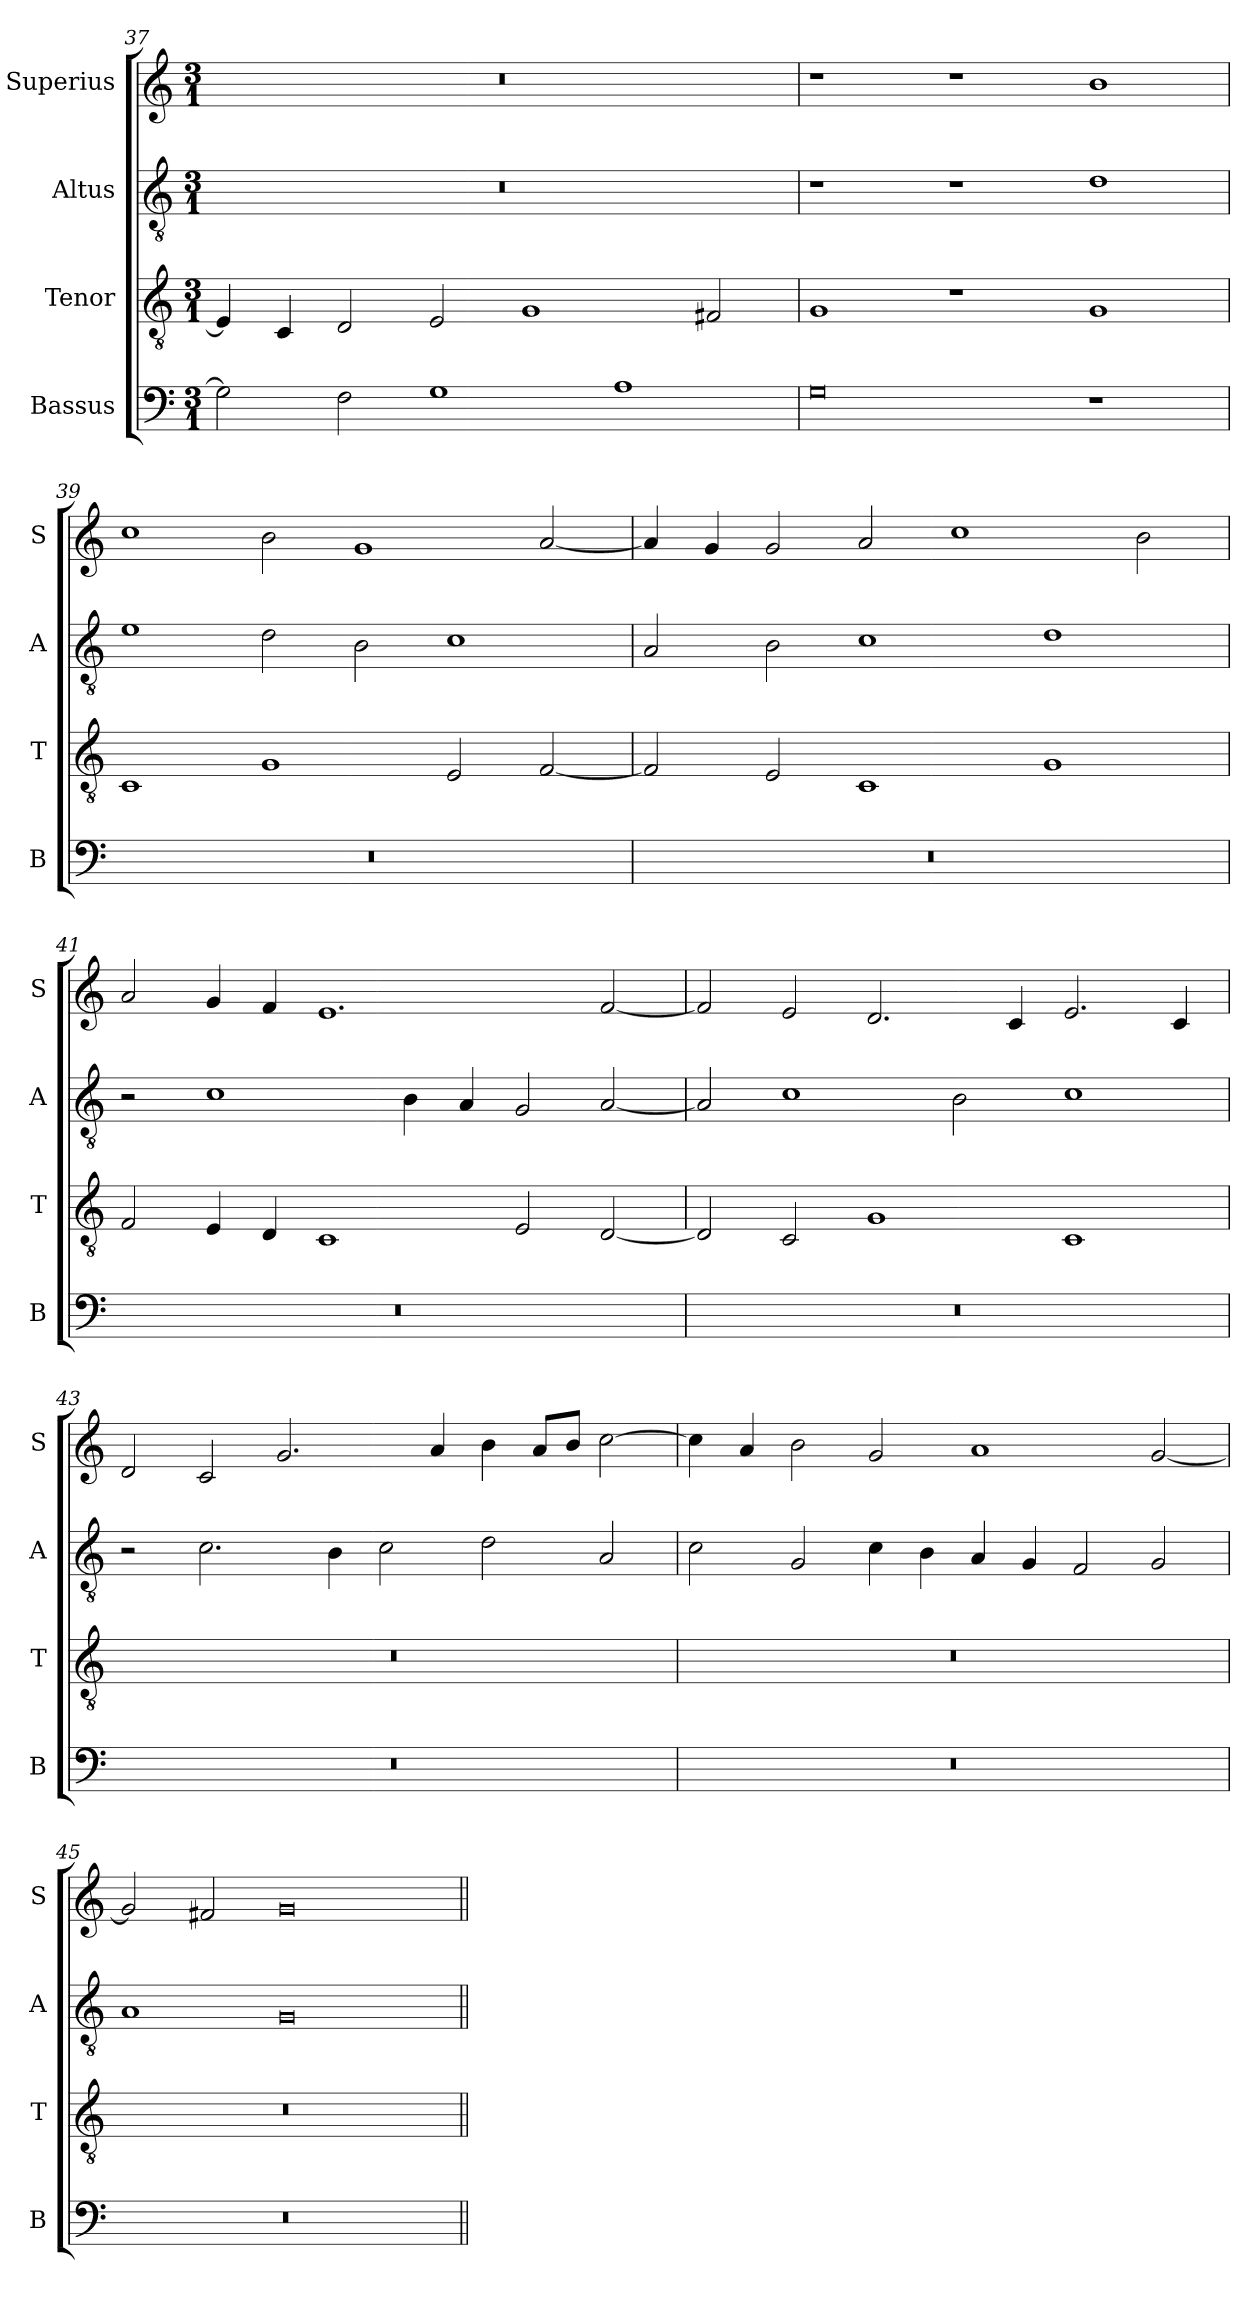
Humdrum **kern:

**kern	**kern	**kern	**kern
*part4	*part3	*part2	*part1
*staff4	*staff3	*staff2	*staff1
*I"Bassus	*I"Tenor	*I"Altus	*I"Superius
*I'B	*I'T	*I'A	*I'S
*clefF4	*clefGv2	*clefGv2	*clefG2
*k[]	*k[]	*k[]	*k[]
*M3/1	*M3/1	*M3/1	*M3/1
=37	=37	=37	=37
2G\]	4E/]	0.r	0.r
.	4C/	.	.
2F\	2D/	.	.
1G	2E/	.	.
.	1G	.	.
1A	.	.	.
.	2F#X/	.	.
=38	=38	=38	=38
0G	1G	1r	1r
.	1r	1r	1r
1r	1G	1d	1b
=39	=39	=39	=39
0.r	1C	1e	1cc
.	1G	2d\	2b\
.	.	2B\	1g
.	2E/	1c	.
.	[2F/	.	[2a/
=40	=40	=40	=40
0.r	2F/]	2A/	4a/]
.	.	.	4g/
.	2E/	2B\	2g/
.	1C	1c	2a/
.	.	.	1cc
.	1G	1d	.
.	.	.	2b\
=41	=41	=41	=41
0.r	2F/	2r	2a/
.	4E/	1c	4g/
.	4D/	.	4f/
.	1C	.	1.e
.	.	4B\	.
.	.	4A/	.
.	2E/	2G/	.
.	[2D/	[2A/	[2f/
=42	=42	=42	=42
0.r	2D/]	2A/]	2f/]
.	2C/	1c	2e/
.	1G	.	2.d/
.	.	2B\	.
.	.	.	4c/
.	1C	1c	2.e/
.	.	.	4c/
=43	=43	=43	=43
0.r	0.r	2r	2d/
.	.	2.c\	2c/
.	.	.	2.g/
.	.	4B\	.
.	.	2c\	.
.	.	.	4a/
.	.	2d\	4b\
.	.	.	8a/L
.	.	.	8b/J
.	.	2A/	[2cc\
=44	=44	=44	=44
0.r	0.r	2c\	4cc\]
.	.	.	4a/
.	.	2G/	2b\
.	.	4c\	2g/
.	.	4B\	.
.	.	4A/	1a
.	.	4G/	.
.	.	2F/	.
.	.	2G/	[2g/
=45	=45	=45	=45
0.r	0.r	1A	2g/]
.	.	.	2f#X/
.	.	0G	0g
=||	=||	=||	=||
*-	*-	*-	*-
